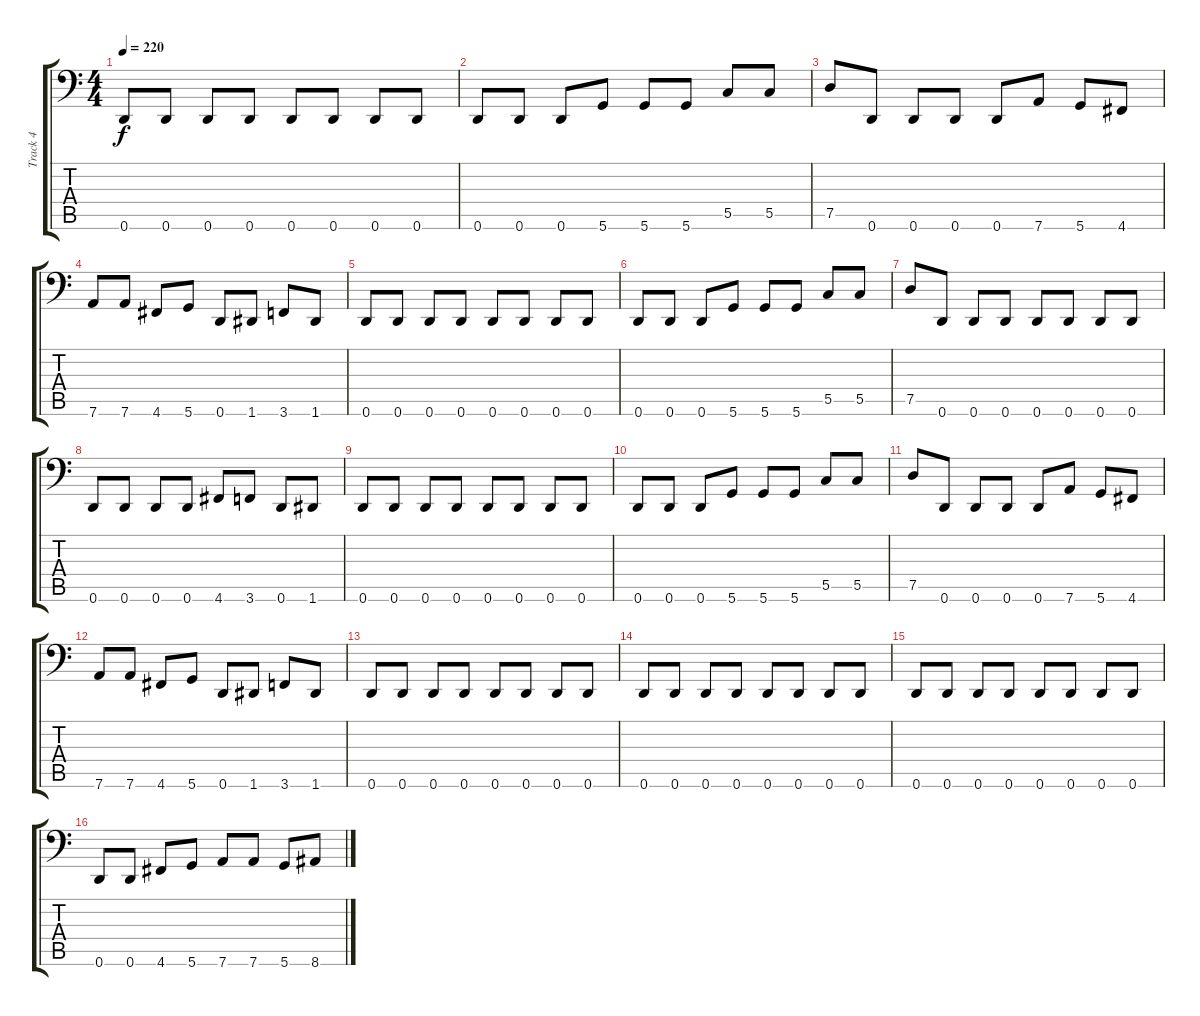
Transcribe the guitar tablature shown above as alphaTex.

\track ("Track 4" "Track 4") {instrument electricbassfinger}
\staff {score tabs}
\tuning (D3 A2 F2 C2 G1 D1) {hide}
\ts (4 4)
\tempo 220
\clef f4
\ks c
0.6.8{dy f} 0.6.8 0.6.8 0.6.8 0.6.8 0.6.8 0.6.8 0.6.8 |
0.6.8 0.6.8 0.6.8 5.6.8 5.6.8 5.6.8 5.5.8 5.5.8 |
7.5.8 0.6.8 0.6.8 0.6.8 0.6.8 7.6.8 5.6.8 4.6.8 |
7.6.8 7.6.8 4.6.8 5.6.8 0.6.8 1.6.8 3.6.8 1.6.8 |
0.6.8 0.6.8 0.6.8 0.6.8 0.6.8 0.6.8 0.6.8 0.6.8 |
0.6.8 0.6.8 0.6.8 5.6.8 5.6.8 5.6.8 5.5.8 5.5.8 |
7.5.8 0.6.8 0.6.8 0.6.8 0.6.8 0.6.8 0.6.8 0.6.8 |
0.6.8 0.6.8 0.6.8 0.6.8 4.6.8 3.6.8 0.6.8 1.6.8 |
0.6.8 0.6.8 0.6.8 0.6.8 0.6.8 0.6.8 0.6.8 0.6.8 |
0.6.8 0.6.8 0.6.8 5.6.8 5.6.8 5.6.8 5.5.8 5.5.8 |
7.5.8 0.6.8 0.6.8 0.6.8 0.6.8 7.6.8 5.6.8 4.6.8 |
7.6.8 7.6.8 4.6.8 5.6.8 0.6.8 1.6.8 3.6.8 1.6.8 |
0.6.8 0.6.8 0.6.8 0.6.8 0.6.8 0.6.8 0.6.8 0.6.8 |
0.6.8 0.6.8 0.6.8 0.6.8 0.6.8 0.6.8 0.6.8 0.6.8 |
0.6.8 0.6.8 0.6.8 0.6.8 0.6.8 0.6.8 0.6.8 0.6.8 |
0.6.8 0.6.8 4.6.8 5.6.8 7.6.8 7.6.8 5.6.8 8.6.8
